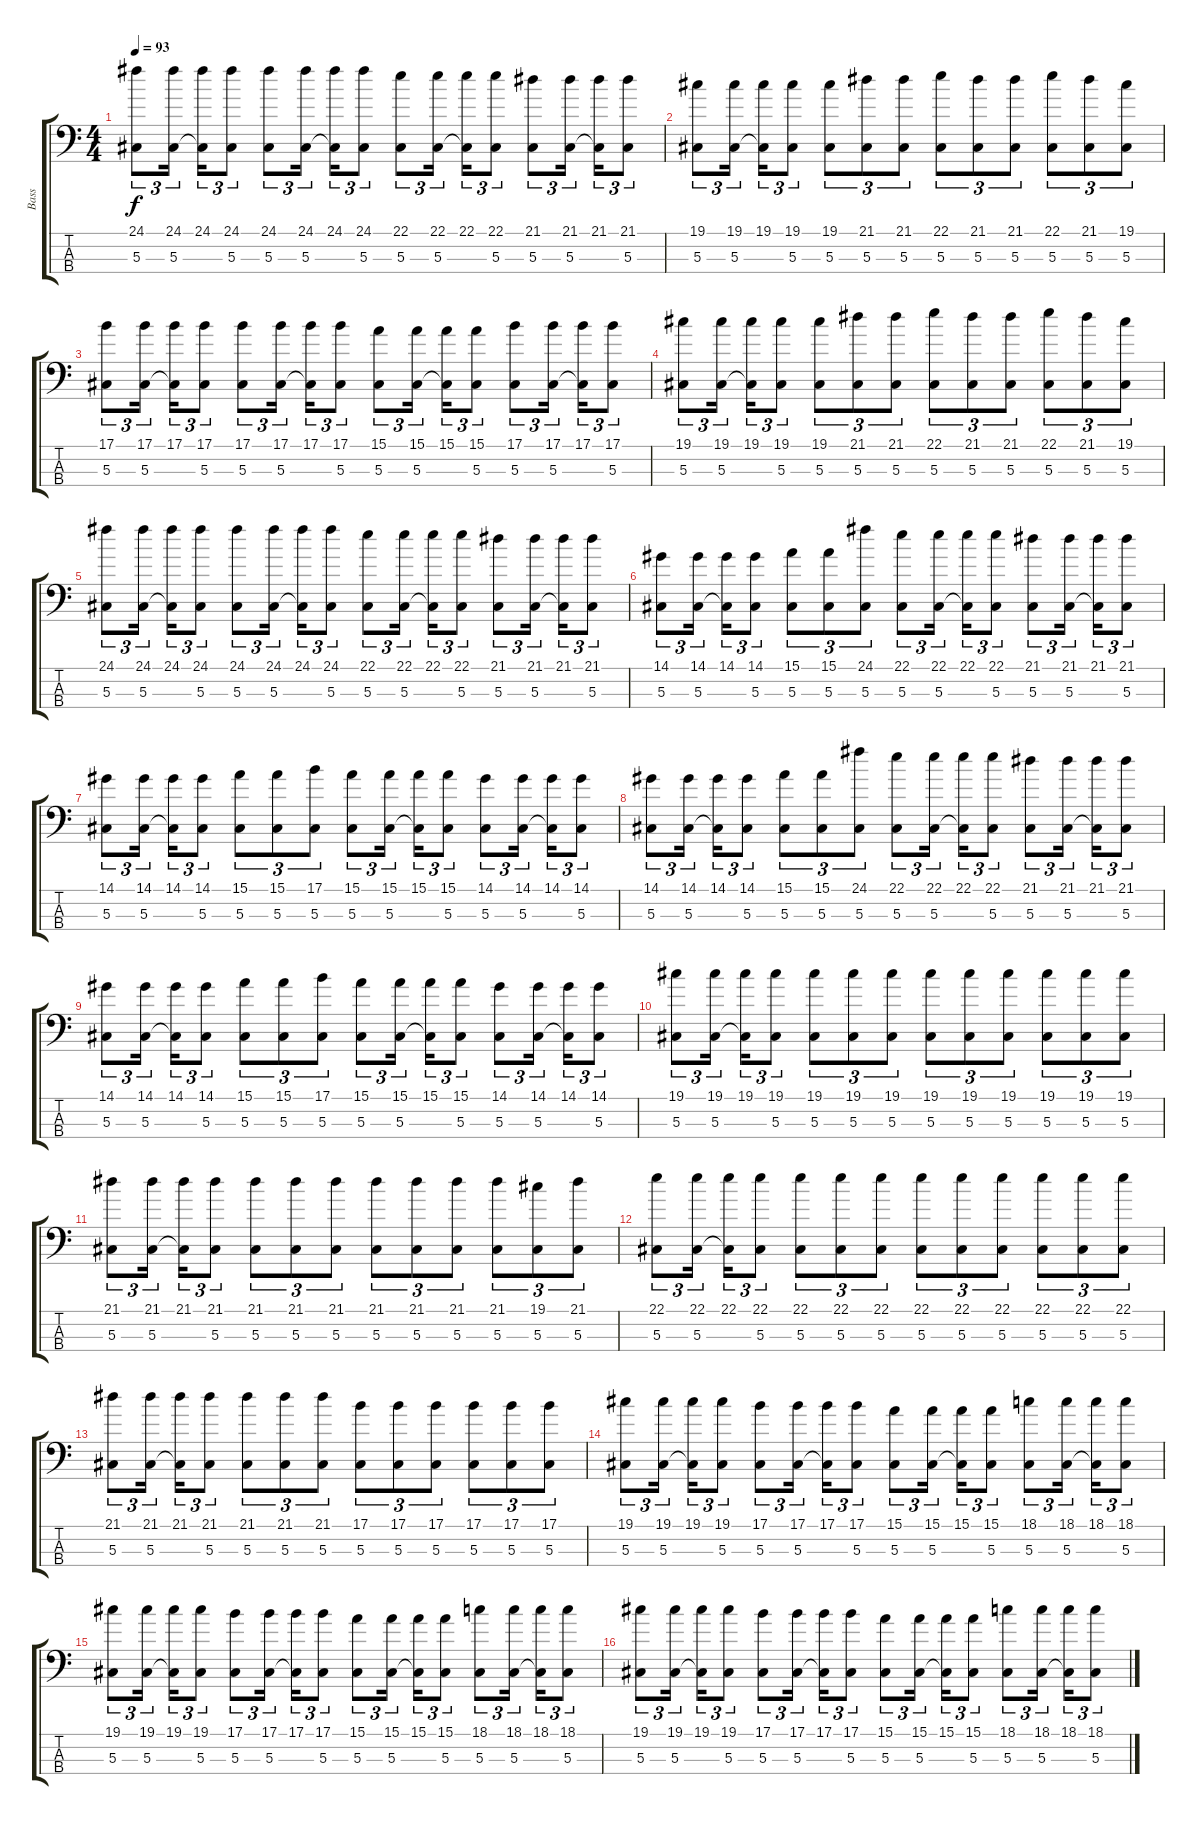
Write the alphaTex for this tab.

\track ("Bass" "Bass") {instrument electricbasspick}
\staff {score tabs}
\tuning (Gb2 Db2 Ab1 Eb1) {hide}
\ts (4 4)
\tempo 93
\clef f4
\ks c
(24.1 5.3).8{tu (3 2) dy f} (24.1 5.3).16{tu (3 2)} (24.1 5.3{t}).16{tu (3 2)} (24.1 5.3).8{tu (3 2)} (24.1 5.3).8{tu (3 2)} (24.1 5.3).16{tu (3 2)} (24.1 5.3{t}).16{tu (3 2)} (24.1 5.3).8{tu (3 2)} (22.1 5.3).8{tu (3 2)} (22.1 5.3).16{tu (3 2)} (22.1 5.3{t}).16{tu (3 2)} (22.1 5.3).8{tu (3 2)} (21.1 5.3).8{tu (3 2)} (21.1 5.3).16{tu (3 2)} (21.1 5.3{t}).16{tu (3 2)} (21.1 5.3).8{tu (3 2)} |
(19.1 5.3).8{tu (3 2)} (19.1 5.3).16{tu (3 2)} (19.1 5.3{t}).16{tu (3 2)} (19.1 5.3).8{tu (3 2)} (19.1 5.3).8{tu (3 2)} (21.1 5.3).8{tu (3 2)} (21.1 5.3).8{tu (3 2)} (22.1 5.3).8{tu (3 2)} (21.1 5.3).8{tu (3 2)} (21.1 5.3).8{tu (3 2)} (22.1 5.3).8{tu (3 2)} (21.1 5.3).8{tu (3 2)} (19.1 5.3).8{tu (3 2)} |
(17.1 5.3).8{tu (3 2)} (17.1 5.3).16{tu (3 2)} (17.1 5.3{t}).16{tu (3 2)} (17.1 5.3).8{tu (3 2)} (17.1 5.3).8{tu (3 2)} (17.1 5.3).16{tu (3 2)} (17.1 5.3{t}).16{tu (3 2)} (17.1 5.3).8{tu (3 2)} (15.1 5.3).8{tu (3 2)} (15.1 5.3).16{tu (3 2)} (15.1 5.3{t}).16{tu (3 2)} (15.1 5.3).8{tu (3 2)} (17.1 5.3).8{tu (3 2)} (17.1 5.3).16{tu (3 2)} (17.1 5.3{t}).16{tu (3 2)} (17.1 5.3).8{tu (3 2)} |
(19.1 5.3).8{tu (3 2)} (19.1 5.3).16{tu (3 2)} (19.1 5.3{t}).16{tu (3 2)} (19.1 5.3).8{tu (3 2)} (19.1 5.3).8{tu (3 2)} (21.1 5.3).8{tu (3 2)} (21.1 5.3).8{tu (3 2)} (22.1 5.3).8{tu (3 2)} (21.1 5.3).8{tu (3 2)} (21.1 5.3).8{tu (3 2)} (22.1 5.3).8{tu (3 2)} (21.1 5.3).8{tu (3 2)} (19.1 5.3).8{tu (3 2)} |
(24.1 5.3).8{tu (3 2)} (24.1 5.3).16{tu (3 2)} (24.1 5.3{t}).16{tu (3 2)} (24.1 5.3).8{tu (3 2)} (24.1 5.3).8{tu (3 2)} (24.1 5.3).16{tu (3 2)} (24.1 5.3{t}).16{tu (3 2)} (24.1 5.3).8{tu (3 2)} (22.1 5.3).8{tu (3 2)} (22.1 5.3).16{tu (3 2)} (22.1 5.3{t}).16{tu (3 2)} (22.1 5.3).8{tu (3 2)} (21.1 5.3).8{tu (3 2)} (21.1 5.3).16{tu (3 2)} (21.1 5.3{t}).16{tu (3 2)} (21.1 5.3).8{tu (3 2)} |
(14.1 5.3).8{tu (3 2)} (14.1 5.3).16{tu (3 2)} (14.1 5.3{t}).16{tu (3 2)} (14.1 5.3).8{tu (3 2)} (15.1 5.3).8{tu (3 2)} (15.1 5.3).8{tu (3 2)} (24.1 5.3).8{tu (3 2)} (22.1 5.3).8{tu (3 2)} (22.1 5.3).16{tu (3 2)} (22.1 5.3{t}).16{tu (3 2)} (22.1 5.3).8{tu (3 2)} (21.1 5.3).8{tu (3 2)} (21.1 5.3).16{tu (3 2)} (21.1 5.3{t}).16{tu (3 2)} (21.1 5.3).8{tu (3 2)} |
(14.1 5.3).8{tu (3 2)} (14.1 5.3).16{tu (3 2)} (14.1 5.3{t}).16{tu (3 2)} (14.1 5.3).8{tu (3 2)} (15.1 5.3).8{tu (3 2)} (15.1 5.3).8{tu (3 2)} (17.1 5.3).8{tu (3 2)} (15.1 5.3).8{tu (3 2)} (15.1 5.3).16{tu (3 2)} (15.1 5.3{t}).16{tu (3 2)} (15.1 5.3).8{tu (3 2)} (14.1 5.3).8{tu (3 2)} (14.1 5.3).16{tu (3 2)} (14.1 5.3{t}).16{tu (3 2)} (14.1 5.3).8{tu (3 2)} |
(14.1 5.3).8{tu (3 2)} (14.1 5.3).16{tu (3 2)} (14.1 5.3{t}).16{tu (3 2)} (14.1 5.3).8{tu (3 2)} (15.1 5.3).8{tu (3 2)} (15.1 5.3).8{tu (3 2)} (24.1 5.3).8{tu (3 2)} (22.1 5.3).8{tu (3 2)} (22.1 5.3).16{tu (3 2)} (22.1 5.3{t}).16{tu (3 2)} (22.1 5.3).8{tu (3 2)} (21.1 5.3).8{tu (3 2)} (21.1 5.3).16{tu (3 2)} (21.1 5.3{t}).16{tu (3 2)} (21.1 5.3).8{tu (3 2)} |
(14.1 5.3).8{tu (3 2)} (14.1 5.3).16{tu (3 2)} (14.1 5.3{t}).16{tu (3 2)} (14.1 5.3).8{tu (3 2)} (15.1 5.3).8{tu (3 2)} (15.1 5.3).8{tu (3 2)} (17.1 5.3).8{tu (3 2)} (15.1 5.3).8{tu (3 2)} (15.1 5.3).16{tu (3 2)} (15.1 5.3{t}).16{tu (3 2)} (15.1 5.3).8{tu (3 2)} (14.1 5.3).8{tu (3 2)} (14.1 5.3).16{tu (3 2)} (14.1 5.3{t}).16{tu (3 2)} (14.1 5.3).8{tu (3 2)} |
(19.1 5.3).8{tu (3 2)} (19.1 5.3).16{tu (3 2)} (19.1 5.3{t}).16{tu (3 2)} (19.1 5.3).8{tu (3 2)} (19.1 5.3).8{tu (3 2)} (19.1 5.3).8{tu (3 2)} (19.1 5.3).8{tu (3 2)} (19.1 5.3).8{tu (3 2)} (19.1 5.3).8{tu (3 2)} (19.1 5.3).8{tu (3 2)} (19.1 5.3).8{tu (3 2)} (19.1 5.3).8{tu (3 2)} (19.1 5.3).8{tu (3 2)} |
(21.1 5.3).8{tu (3 2)} (21.1 5.3).16{tu (3 2)} (21.1 5.3{t}).16{tu (3 2)} (21.1 5.3).8{tu (3 2)} (21.1 5.3).8{tu (3 2)} (21.1 5.3).8{tu (3 2)} (21.1 5.3).8{tu (3 2)} (21.1 5.3).8{tu (3 2)} (21.1 5.3).8{tu (3 2)} (21.1 5.3).8{tu (3 2)} (21.1 5.3).8{tu (3 2)} (19.1 5.3).8{tu (3 2)} (21.1 5.3).8{tu (3 2)} |
(22.1 5.3).8{tu (3 2)} (22.1 5.3).16{tu (3 2)} (22.1 5.3{t}).16{tu (3 2)} (22.1 5.3).8{tu (3 2)} (22.1 5.3).8{tu (3 2)} (22.1 5.3).8{tu (3 2)} (22.1 5.3).8{tu (3 2)} (22.1 5.3).8{tu (3 2)} (22.1 5.3).8{tu (3 2)} (22.1 5.3).8{tu (3 2)} (22.1 5.3).8{tu (3 2)} (22.1 5.3).8{tu (3 2)} (22.1 5.3).8{tu (3 2)} |
(21.1 5.3).8{tu (3 2)} (21.1 5.3).16{tu (3 2)} (21.1 5.3{t}).16{tu (3 2)} (21.1 5.3).8{tu (3 2)} (21.1 5.3).8{tu (3 2)} (21.1 5.3).8{tu (3 2)} (21.1 5.3).8{tu (3 2)} (17.1 5.3).8{tu (3 2)} (17.1 5.3).8{tu (3 2)} (17.1 5.3).8{tu (3 2)} (17.1 5.3).8{tu (3 2)} (17.1 5.3).8{tu (3 2)} (17.1 5.3).8{tu (3 2)} |
\section ("" "")
(19.1 5.3).8{tu (3 2)} (19.1 5.3).16{tu (3 2)} (19.1 5.3{t}).16{tu (3 2)} (19.1 5.3).8{tu (3 2)} (17.1 5.3).8{tu (3 2)} (17.1 5.3).16{tu (3 2)} (17.1 5.3{t}).16{tu (3 2)} (17.1 5.3).8{tu (3 2)} (15.1 5.3).8{tu (3 2)} (15.1 5.3).16{tu (3 2)} (15.1 5.3{t}).16{tu (3 2)} (15.1 5.3).8{tu (3 2)} (18.1 5.3).8{tu (3 2)} (18.1 5.3).16{tu (3 2)} (18.1 5.3{t}).16{tu (3 2)} (18.1 5.3).8{tu (3 2)} |
(19.1 5.3).8{tu (3 2)} (19.1 5.3).16{tu (3 2)} (19.1 5.3{t}).16{tu (3 2)} (19.1 5.3).8{tu (3 2)} (17.1 5.3).8{tu (3 2)} (17.1 5.3).16{tu (3 2)} (17.1 5.3{t}).16{tu (3 2)} (17.1 5.3).8{tu (3 2)} (15.1 5.3).8{tu (3 2)} (15.1 5.3).16{tu (3 2)} (15.1 5.3{t}).16{tu (3 2)} (15.1 5.3).8{tu (3 2)} (18.1 5.3).8{tu (3 2)} (18.1 5.3).16{tu (3 2)} (18.1 5.3{t}).16{tu (3 2)} (18.1 5.3).8{tu (3 2)} |
(19.1 5.3).8{tu (3 2)} (19.1 5.3).16{tu (3 2)} (19.1 5.3{t}).16{tu (3 2)} (19.1 5.3).8{tu (3 2)} (17.1 5.3).8{tu (3 2)} (17.1 5.3).16{tu (3 2)} (17.1 5.3{t}).16{tu (3 2)} (17.1 5.3).8{tu (3 2)} (15.1 5.3).8{tu (3 2)} (15.1 5.3).16{tu (3 2)} (15.1 5.3{t}).16{tu (3 2)} (15.1 5.3).8{tu (3 2)} (18.1 5.3).8{tu (3 2)} (18.1 5.3).16{tu (3 2)} (18.1 5.3{t}).16{tu (3 2)} (18.1 5.3).8{tu (3 2)}
